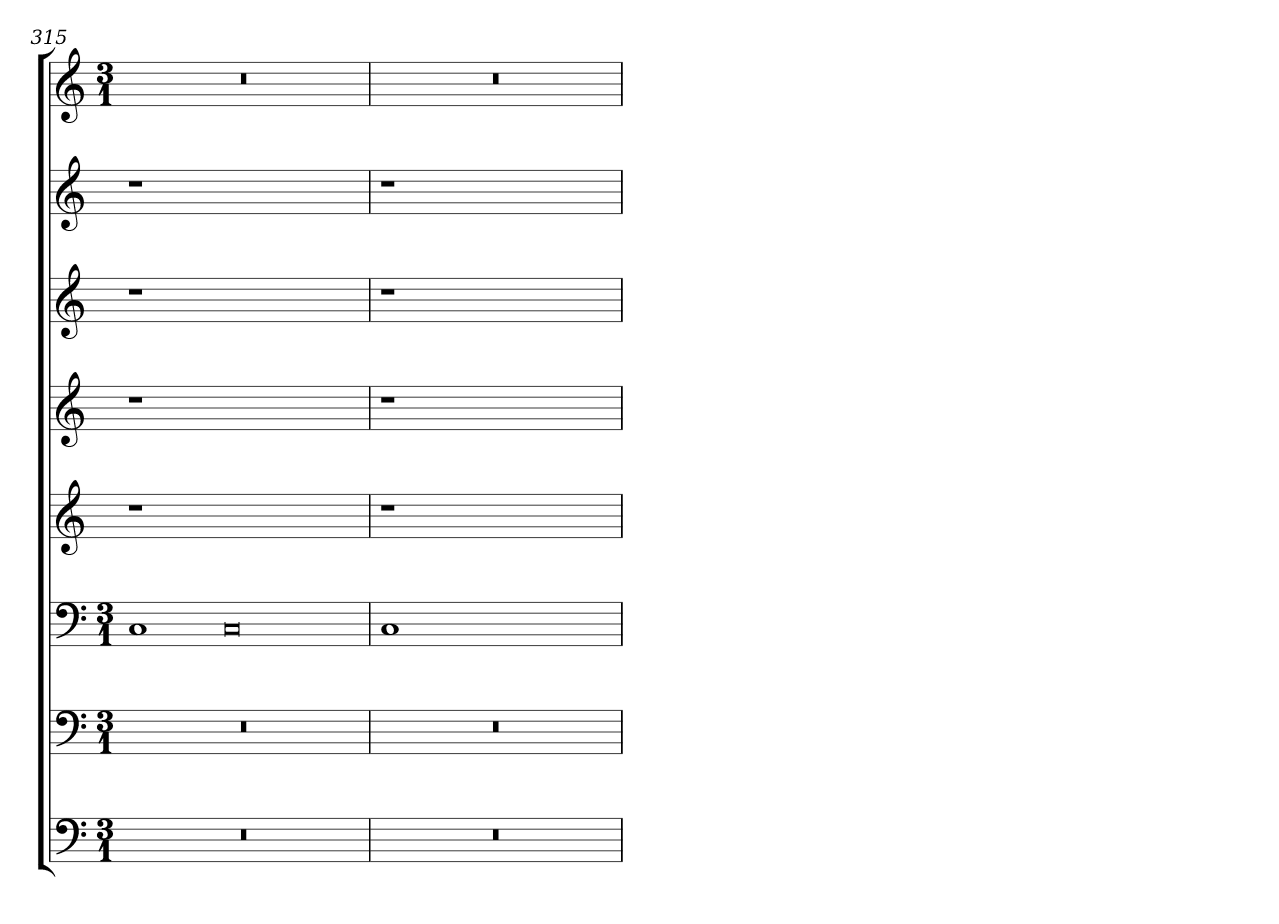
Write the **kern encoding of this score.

**kern	**kern	**kern	**kern	**kern	**kern	**kern	**kern
*part8	*part7	*part6	*part5	*part4	*part3	*part2	*part1
*staff8	*staff7	*staff6	*staff5	*staff4	*staff3	*staff2	*staff1
*clefF4	*clefF4	*clefF4	*clefG2	*clefG2	*clefG2	*clefG2	*clefG2
*k[]	*k[]	*k[]	*k[]	*k[]	*k[]	*k[]	*k[]
*C:	*C:	*C:	*C:	*C:	*C:	*C:	*C:
*M3/1	*M3/1	*M3/1	*	*	*	*	*M3/1
=315	=315	=315	=315	=315	=315	=315	=315
0.r	0.r	1C	1r	1r	1r	1r	0.r
.	.	0C	0ryy	0ryy	0ryy	0ryy	.
=316	=316	=316	=316	=316	=316	=316	=316
0.r	0.r	1C	1r	1r	1r	1r	0.r
.	.	0ryy	0ryy	0ryy	0ryy	0ryy	.
=	=	=	=	=	=	=	=
*-	*-	*-	*-	*-	*-	*-	*-
